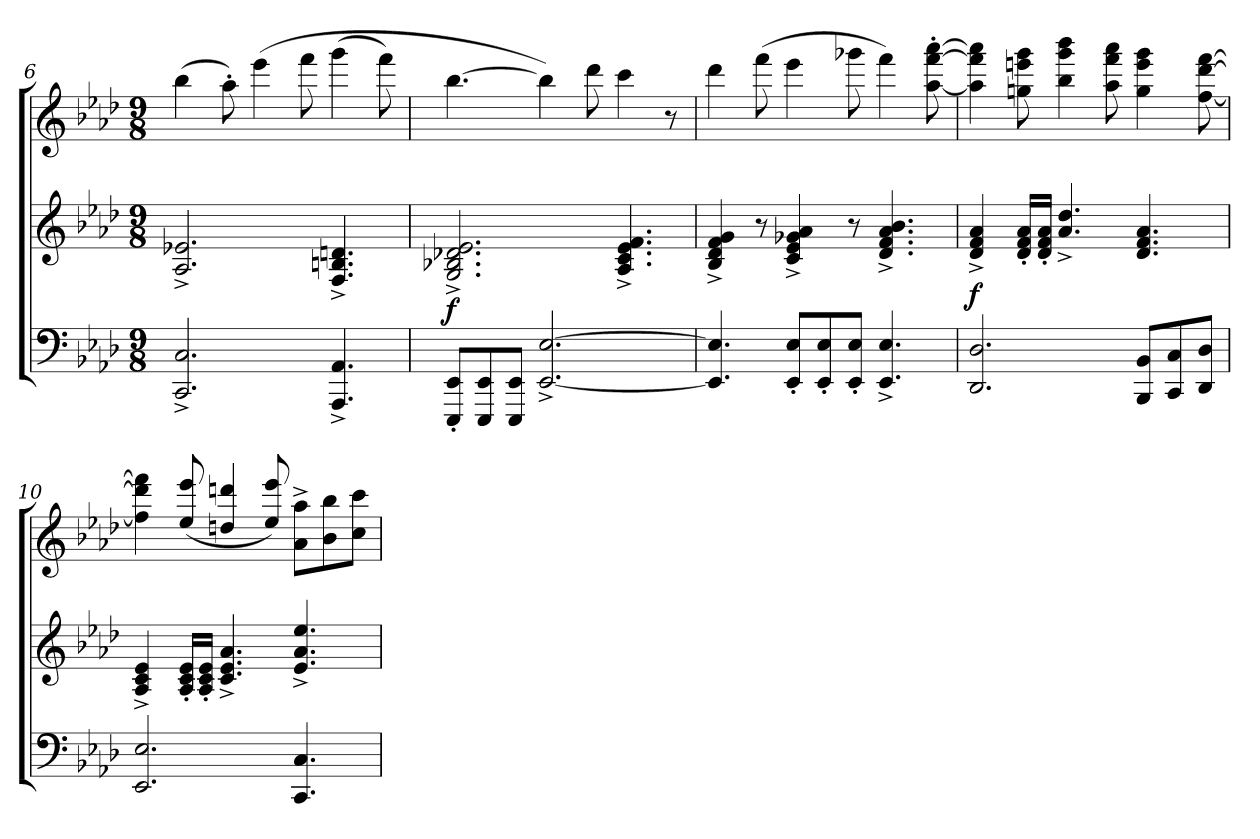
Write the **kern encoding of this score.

**kern	**kern	**dynam	**kern
*part2	*part2	*part2	*part1
*staff3	*staff2	*staff2/3	*staff1
*clefF4	*clefG2	*	*clefG2
*k[b-e-a-d-]	*k[b-e-a-d-]	*	*k[b-e-a-d-]
*M9/8	*M9/8	*	*M9/8
=6	=6	=6	=6
2.CC/^ 2.C/^	2.A-/^ 2.e-X/^	.	(>4bb-\
.	.	.	8aa-'\)
.	.	.	(>4eee-\
.	.	.	8fff\
4.AAA-/^ 4.AA-/^	4.F/^ 4.Bn/^ 4.dn/^	.	(>4ggg\
.	.	.	8fff\)
=7	=7	=7	=7
!	!	!LO:DY:a=2	!
8EEE-/' 8EE-/'L	2.G/^ 2.B-X/^ 2.d-X/^ 2.e-/^	f	[4.bb-\
8EEE-/ 8EE-/	.	.	.
8EEE-/ 8EE-/J	.	.	.
[2.EE-/^ [2.E-/^	.	.	4bb-\])
.	.	.	8ddd-\
.	4.A-/^ 4.c/^ 4.e-/^ 4.f/^	.	4ccc\
.	.	.	8r
=8	=8	=8	=8
4.EE-/] 4.E-/]	4B-/^ 4d-/^ 4f/^ 4g/^	.	4ddd-\
.	8r	.	(>8fff\
8EE-/' 8E-/'L	4c/^ 4e-/^ 4g-X/^ 4a-/^	.	4eee-\
8EE-/' 8E-/'	.	.	.
8EE-/' 8E-/'J	8r	.	8ggg-X\
4.EE-/^ 4.E-/^	4.d-/^ 4.f/^ 4.a-/^ 4.b-/^	.	4fff\)
.	.	.	[8aa-\' [8fff\' [8aaa-\'
=9	=9	=9	=9
!	!	!LO:DY:a=2	!
2.DD-/ 2.D-/	4d-/^ 4f/^ 4a-/^	f	4aa-\] 4fff\] 4aaa-\]
.	16d-/' 16f/' 16a-/'LL	.	8ggn\ 8eeen\ 8ggg\
.	16d-/' 16f/' 16a-/'JJ	.	.
.	4.a-/^ 4.dd-/^	.	4bb-\ 4ggg\ 4bbb-\
.	.	.	8aa-\ 8fff\ 8aaa-\
8BBB-/ 8BB-/L	4.d-/ 4.f/ 4.a-/	.	4gg\ 4eee\ 4ggg\
8CC/ 8C/	.	.	.
8DD-/ 8D-/J	.	.	[8ff\ [8ddd-\ [8fff\
=10	=10	=10	=10
2.EE-/ 2.E-/	4A-/^ 4c/^ 4e-/^	.	4ff\] 4ddd-\] 4fff\]
.	16A-/' 16c/' 16e-/'LL	.	(>8ee-/ 8eee-/
.	16A-/' 16c/' 16e-/'JJ	.	.
.	4.c/^ 4.e-/^ 4.a-/^	.	4ddn/ 4dddn/
.	.	.	8ee-/ 8eee-/)
4.CC/ 4.C/	4.e-/^ 4.a-/^ 4.ee-/^	.	8a-\^ 8aa-\^L
.	.	.	8b-\ 8bb-\
.	.	.	8cc\ 8ccc\J
=	=	=	=
*-	*-	*-	*-
